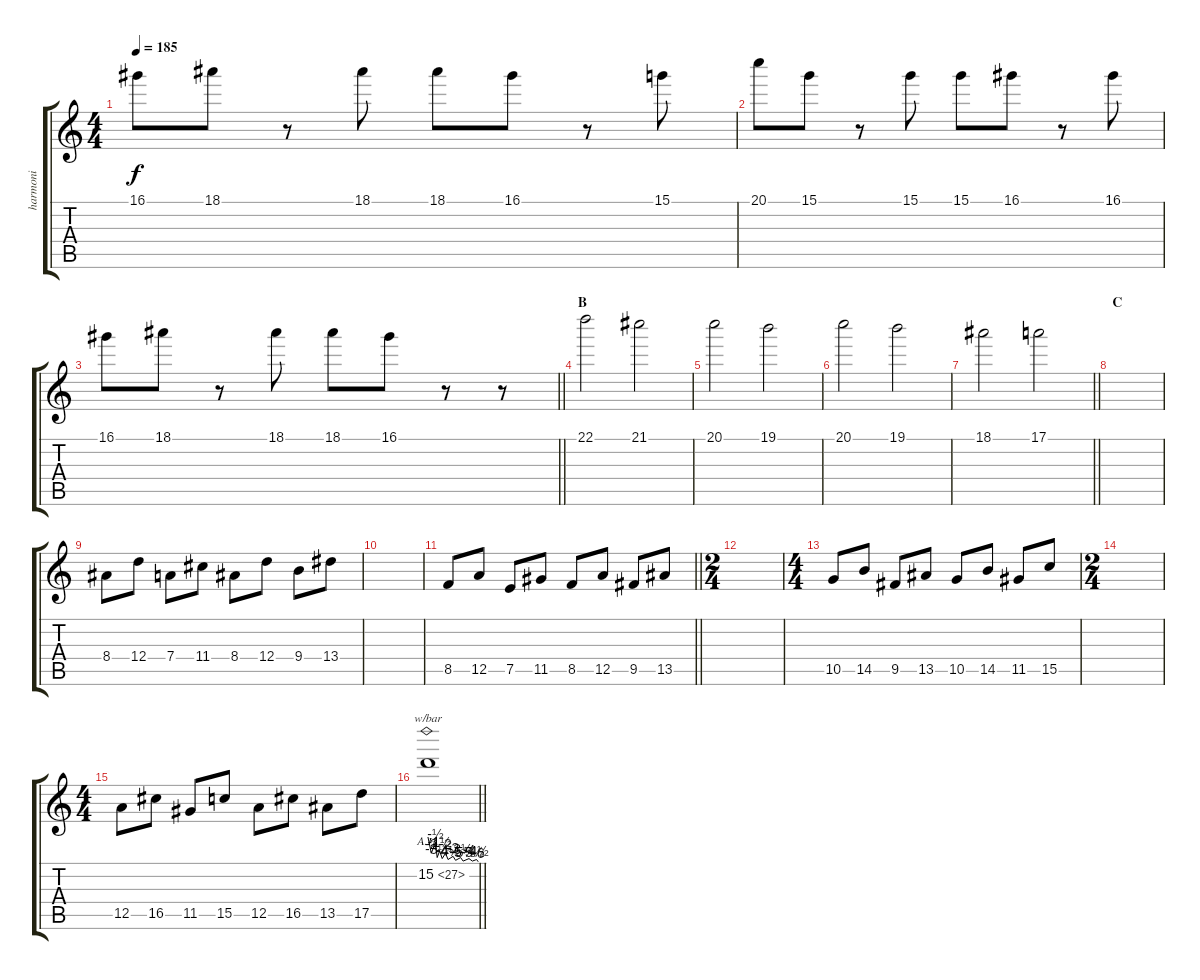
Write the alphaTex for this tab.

\track ("harmoni" "harmoni") {instrument distortionguitar}
\staff {score tabs}
\tuning (E4 B3 G3 D3 A2 E2) {hide}
\ts (4 4)
\tempo 185
\clef g2
\ks c
16.1.8{dy f} 18.1.8 r.8 18.1.8 18.1.8 16.1.8 r.8 15.1.8 |
20.1.8 15.1.8 r.8 15.1.8 15.1.8 16.1.8 r.8 16.1.8 |
\barLineRight lightlight
16.1.8 18.1.8 r.8 18.1.8 18.1.8 16.1.8 r.8 r.8 |
\section ("" "B")
22.1.2 21.1.2 |
20.1.2 19.1.2 |
20.1.2 19.1.2 |
\barLineRight lightlight
18.1.2 17.1.2 |
\section ("" "C")
|
8.4.8 12.4.8 7.4.8 11.4.8 8.4.8 12.4.8 9.4.8 13.4.8 |
|
\barLineRight lightlight
8.5.8 12.5.8 7.5.8 11.5.8 8.5.8 12.5.8 9.5.8 13.5.8 |
\ts (2 4)
\section ("" "")
|
\ts (4 4)
10.5.8 14.5.8 9.5.8 13.5.8 10.5.8 14.5.8 11.5.8 15.5.8 |
\ts (2 4)
|
\ts (4 4)
12.5.8 16.5.8 11.5.8 15.5.8 12.5.8 16.5.8 13.5.8 17.5.8 |
\barLineRight lightlight
15.2{ah 12}.1{tbe (custom default 0 0 4 -8 9 -2 11 -14 14 -6 17 -16 21 -8 24 -18 30 -12 33 -20 39 -14 42 -22 49 -16 53 -22 58 -18 60 -24)}
